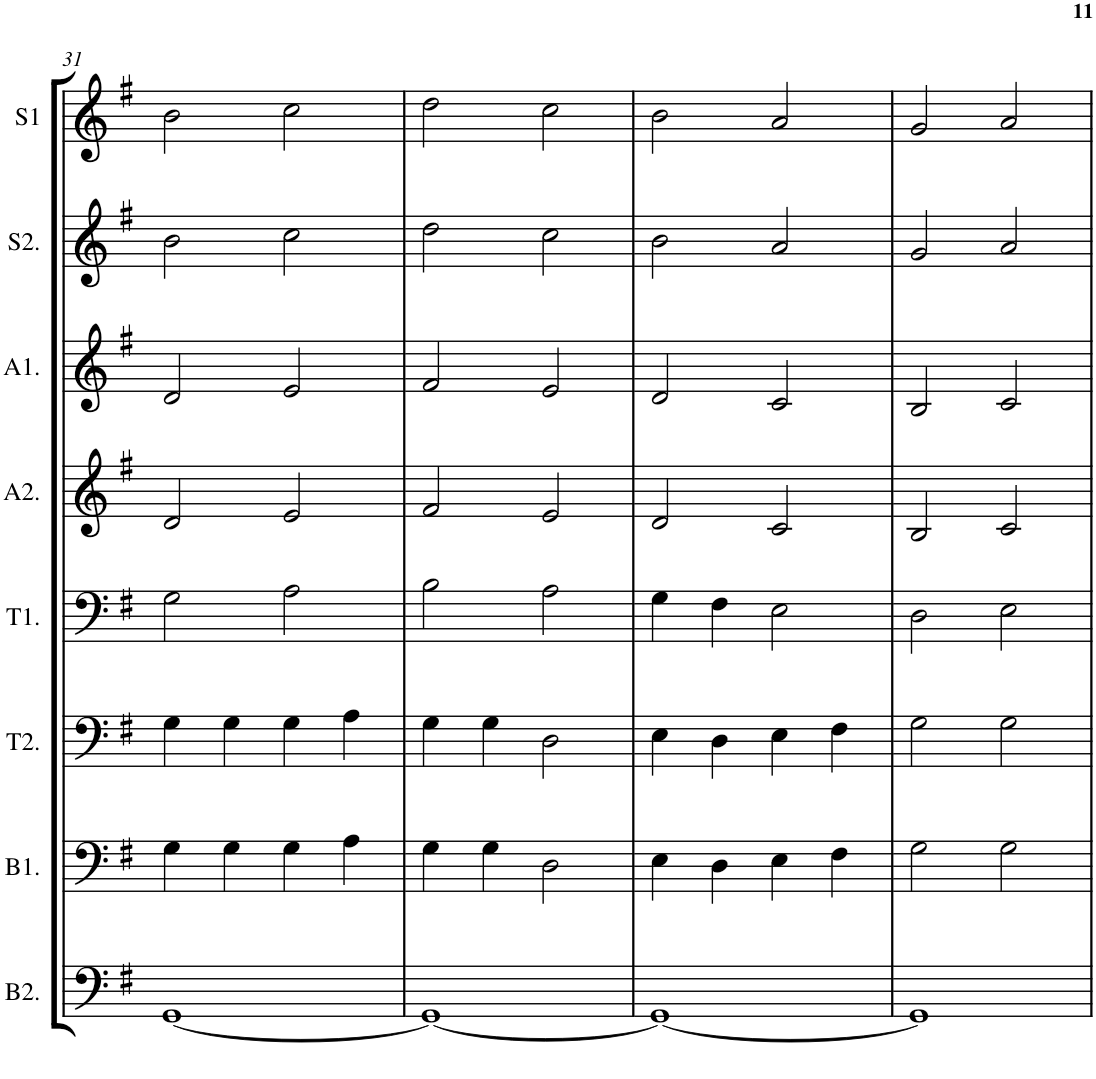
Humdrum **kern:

**kern	**kern	**kern	**kern	**kern	**kern	**kern	**kern
*part8	*part7	*part6	*part5	*part4	*part3	*part2	*part1
*staff8	*staff7	*staff6	*staff5	*staff4	*staff3	*staff2	*staff1
*I"Bass 2	*I"Bass 1	*I"Ten. 2	*I"Ten. 1	*I"Alto 2	*I"Alto 1	*I"Sop. 2	*I"Sop. 1
*I'B2.	*I'B1.	*I'T2.	*I'T1.	*I'A2.	*I'A1.	*I'S2.	*I'S1
!!LO:PB:g=z
*clefF4	*clefF4	*clefF4	*clefF4	*clefG2	*clefG2	*clefG2	*clefG2
*k[f#]	*k[f#]	*k[f#]	*k[f#]	*k[f#]	*k[f#]	*k[f#]	*k[f#]
*G:	*G:	*G:	*G:	*G:	*G:	*G:	*G:
*M4/4	*M4/4	*M4/4	*M4/4	*M4/4	*M4/4	*M4/4	*M4/4
=31	=31	=31	=31	=31	=31	=31	=31
[1GG	4G\	4G\	2G\	2d/	2d/	2b\	2b\
.	4G\	4G\	.	.	.	.	.
.	4G\	4G\	2A\	2e/	2e/	2cc\	2cc\
.	4A\	4A\	.	.	.	.	.
=32	=32	=32	=32	=32	=32	=32	=32
1GG_	4G\	4G\	2B\	2f#/	2f#/	2dd\	2dd\
.	4G\	4G\	.	.	.	.	.
.	2D\	2D\	2A\	2e/	2e/	2cc\	2cc\
=33	=33	=33	=33	=33	=33	=33	=33
1GG_	4E\	4E\	4G\	2d/	2d/	2b\	2b\
.	4D\	4D\	4F#\	.	.	.	.
.	4E\	4E\	2E\	2c/	2c/	2a/	2a/
.	4F#\	4F#\	.	.	.	.	.
=34	=34	=34	=34	=34	=34	=34	=34
1GG]	2G\	2G\	2D\	2B/	2B/	2g/	2g/
.	2G\	2G\	2E\	2c/	2c/	2a/	2a/
=	=	=	=	=	=	=	=
*-	*-	*-	*-	*-	*-	*-	*-
